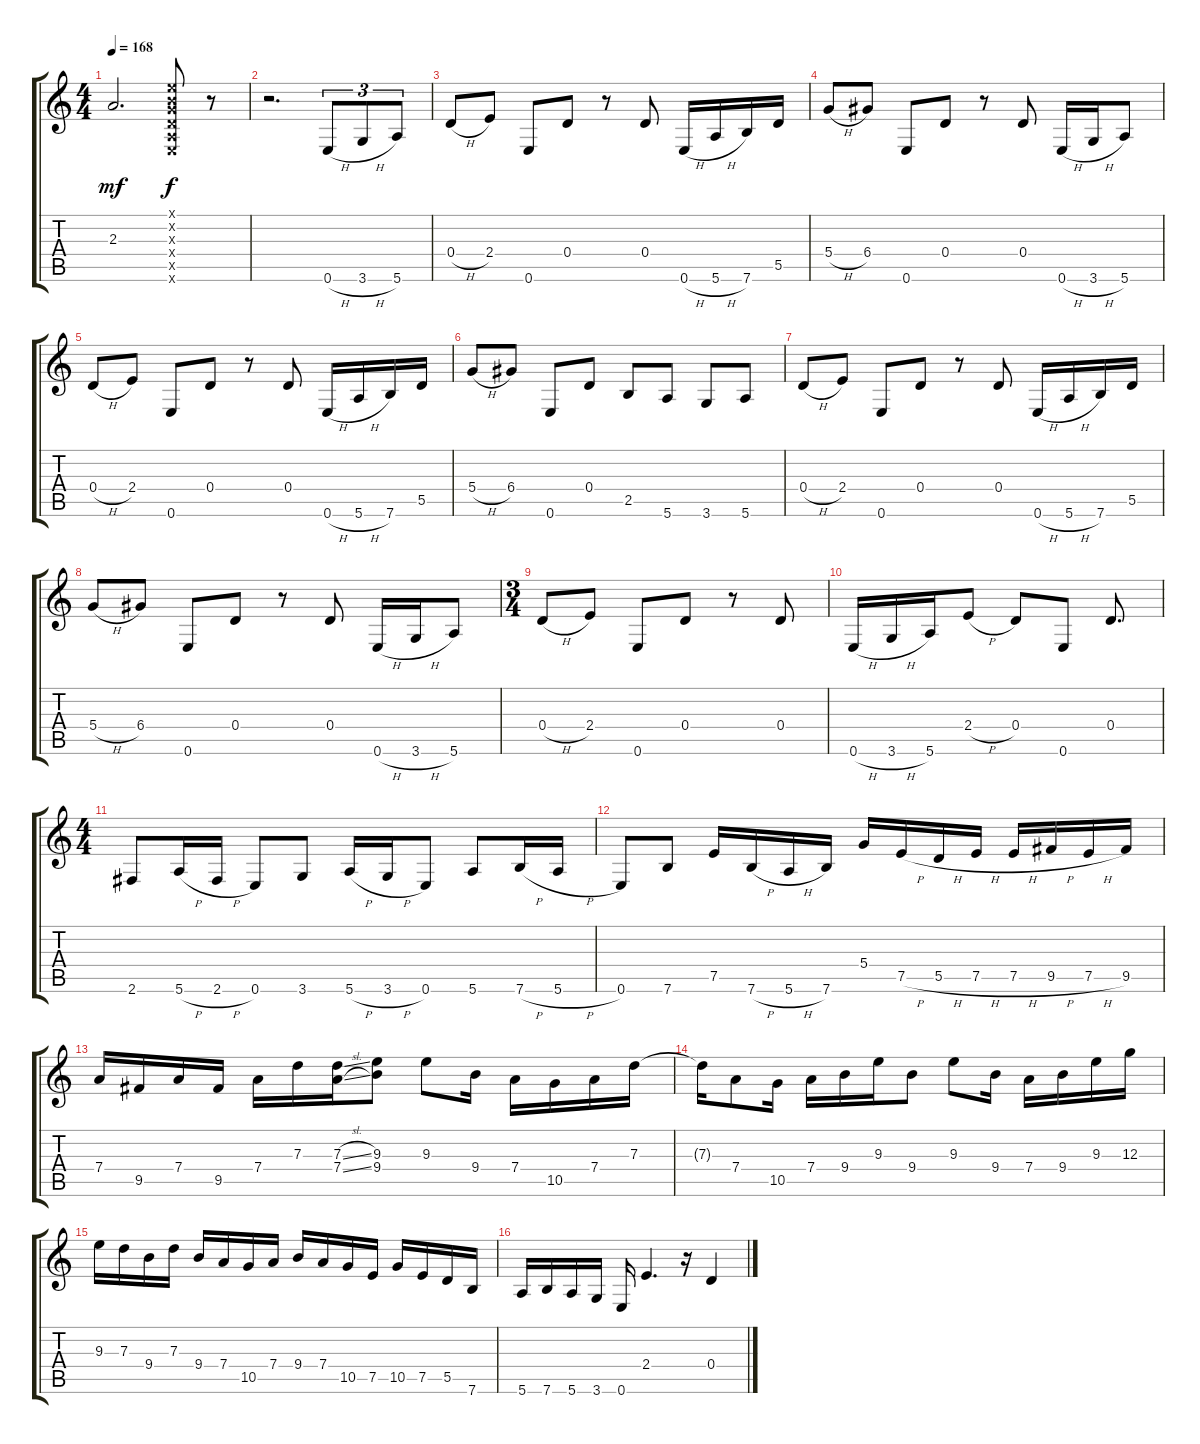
\track "" {instrument acousticguitarsteel}
\staff {score tabs}
\tuning (E4 B3 G3 D3 A2 E2) {hide}
\ts (4 4)
\tempo 168
\clef g2
\ks c
2.3.2{d dy mf} (0.1{x} 0.2{x} 0.3{x} 0.4{x} 0.5{x} 0.6{x}).8{dy f} r.8 |
r.2{d} 0.6{h}.8{tu (3 2)} 3.6{h}.8{tu (3 2)} 5.6.8{tu (3 2)} |
0.4{h}.8 2.4.8 0.6.8 0.4.8 r.8 0.4.8 0.6{h}.16 5.6{h}.16 7.6.16 5.5.16 |
5.4{h}.8 6.4.8 0.6.8 0.4.8 r.8 0.4.8 0.6{h}.16 3.6{h}.16 5.6.8 |
0.4{h}.8 2.4.8 0.6.8 0.4.8 r.8 0.4.8 0.6{h}.16 5.6{h}.16 7.6.16 5.5.16 |
5.4{h}.8 6.4.8 0.6.8 0.4.8 2.5.8 5.6.8 3.6.8 5.6.8 |
0.4{h}.8 2.4.8 0.6.8 0.4.8 r.8 0.4.8 0.6{h}.16 5.6{h}.16 7.6.16 5.5.16 |
5.4{h}.8 6.4.8 0.6.8 0.4.8 r.8 0.4.8 0.6{h}.16 3.6{h}.16 5.6.8 |
\ts (3 4)
0.4{h}.8 2.4.8 0.6.8 0.4.8 r.8 0.4.8 |
0.6{h}.16 3.6{h}.16 5.6.16 2.4{h}.8 0.4.8 0.6.8 0.4.8{d} |
\ts (4 4)
2.6.8 5.6{h}.16 2.6{h}.16 0.6.8 3.6.8 5.6{h}.16 3.6{h}.16 0.6.8 5.6.8 7.6{h}.16 5.6{h}.16 |
0.6.8 7.6.8 7.5.16 7.6{h}.16 5.6{h}.16 7.6.16 5.4.16 7.5{h}.16 5.5{h}.16 7.5{h}.16 7.5{h}.16 9.5{h}.16 7.5{h}.16 9.5.16 |
7.4.16 9.5.16 7.4.16 9.5.16 7.4.16 7.3.16 (7.3{sl} 7.4{sl}).16 (9.3 9.4).8 9.3.8 9.4.16 7.4.16 10.5.16 7.4.16 7.3.16 |
7.3{t}.16 7.4.8 10.5.16 7.4.16 9.4.16 9.3.16 9.4.8 9.3.8 9.4.16 7.4.16 9.4.16 9.3.16 12.3.16 |
9.3.16 7.3.16 9.4.16 7.3.16 9.4.16 7.4.16 10.5.16 7.4.16 9.4.16 7.4.16 10.5.16 7.5.16 10.5.16 7.5.16 5.5.16 7.6.16 |
5.6.16 7.6.16 5.6.16 3.6.16 0.6.16 2.4.4{d} r.16 0.4.4
